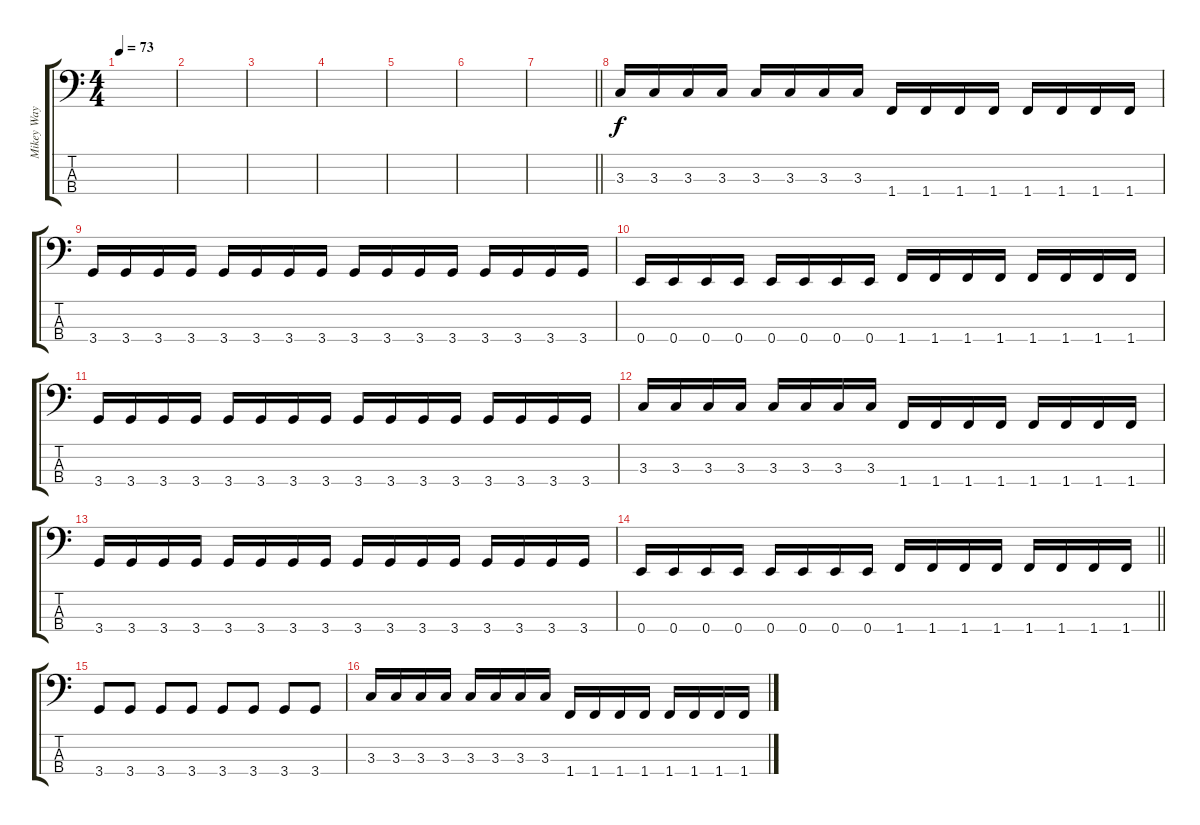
\track ("Mikey Way [Bass]" "Mikey Way ") {instrument electricbasspick}
\staff {score tabs}
\tuning (G2 D2 A1 E1) {hide}
\ts (4 4)
\tempo 73
\clef f4
\ks c
|
|
|
|
|
|
\barLineRight lightlight
|
3.3.16 3.3.16 3.3.16 3.3.16 3.3.16 3.3.16 3.3.16 3.3.16 1.4.16 1.4.16 1.4.16 1.4.16 1.4.16 1.4.16 1.4.16 1.4.16 |
3.4.16 3.4.16 3.4.16 3.4.16 3.4.16 3.4.16 3.4.16 3.4.16 3.4.16 3.4.16 3.4.16 3.4.16 3.4.16 3.4.16 3.4.16 3.4.16 |
0.4.16 0.4.16 0.4.16 0.4.16 0.4.16 0.4.16 0.4.16 0.4.16 1.4.16 1.4.16 1.4.16 1.4.16 1.4.16 1.4.16 1.4.16 1.4.16 |
3.4.16 3.4.16 3.4.16 3.4.16 3.4.16 3.4.16 3.4.16 3.4.16 3.4.16 3.4.16 3.4.16 3.4.16 3.4.16 3.4.16 3.4.16 3.4.16 |
3.3.16 3.3.16 3.3.16 3.3.16 3.3.16 3.3.16 3.3.16 3.3.16 1.4.16 1.4.16 1.4.16 1.4.16 1.4.16 1.4.16 1.4.16 1.4.16 |
3.4.16 3.4.16 3.4.16 3.4.16 3.4.16 3.4.16 3.4.16 3.4.16 3.4.16 3.4.16 3.4.16 3.4.16 3.4.16 3.4.16 3.4.16 3.4.16 |
\barLineRight lightlight
0.4.16 0.4.16 0.4.16 0.4.16 0.4.16 0.4.16 0.4.16 0.4.16 1.4.16 1.4.16 1.4.16 1.4.16 1.4.16 1.4.16 1.4.16 1.4.16 |
3.4.8 3.4.8 3.4.8 3.4.8 3.4.8 3.4.8 3.4.8 3.4.8 |
3.3.16 3.3.16 3.3.16 3.3.16 3.3.16 3.3.16 3.3.16 3.3.16 1.4.16 1.4.16 1.4.16 1.4.16 1.4.16 1.4.16 1.4.16 1.4.16
